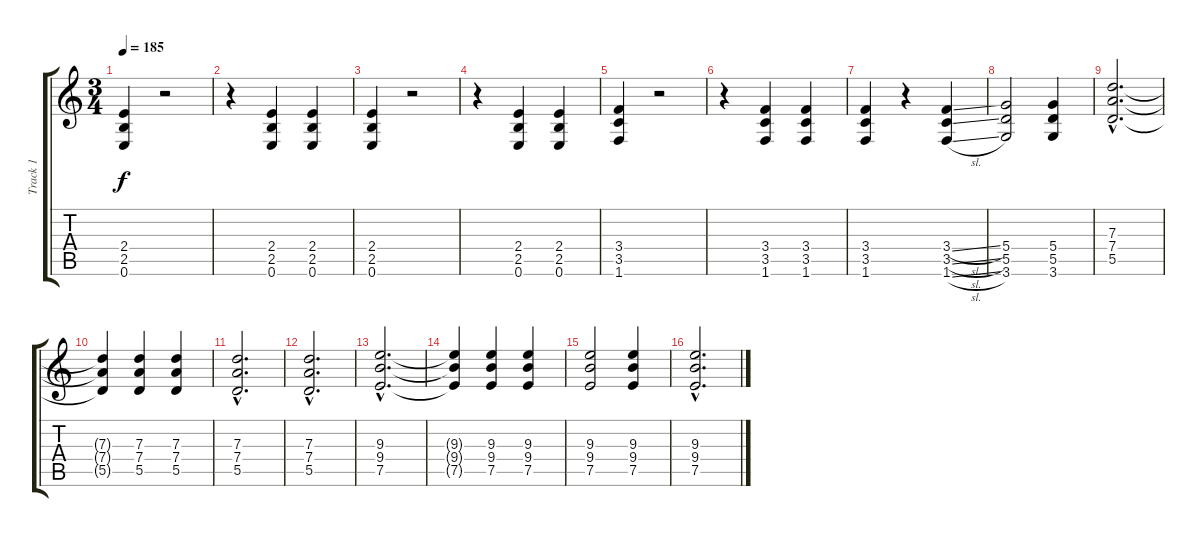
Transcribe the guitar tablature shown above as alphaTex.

\track ("Track 1" "Track 1") {instrument distortionguitar}
\staff {score tabs}
\tuning (E4 B3 G3 D3 A2 E2) {hide}
\ts (3 4)
\tempo 185
\clef g2
\ks c
(2.4 2.5 0.6).4{dy f} r.2 |
r.4 (2.4 2.5 0.6).4 (2.4 2.5 0.6).4 |
(2.4 2.5 0.6).4 r.2 |
r.4 (2.4 2.5 0.6).4 (2.4 2.5 0.6).4 |
(3.4 3.5 1.6).4 r.2 |
r.4 (3.4 3.5 1.6).4 (3.4 3.5 1.6).4 |
(3.4 3.5 1.6).4 r.4 (3.4{sl} 3.5{sl} 1.6{sl}).4 |
(5.4 5.5 3.6).2 (5.4 5.5 3.6).4 |
(7.3{hac} 7.4{hac} 5.5{hac}).2{d} |
(7.3{t} 7.4{t} 5.5{t}).4 (7.3 7.4 5.5).4 (7.3 7.4 5.5).4 |
(7.3{hac} 7.4{hac} 5.5{hac}).2{d} |
(7.3{hac} 7.4{hac} 5.5{hac}).2{d} |
(9.3{hac} 9.4{hac} 7.5{hac}).2{d} |
(9.3{t} 9.4{t} 7.5{t}).4 (9.3 9.4 7.5).4 (9.3 9.4 7.5).4 |
(9.3 9.4 7.5).2 (9.3 9.4 7.5).4 |
(9.3{hac} 9.4{hac} 7.5{hac}).2{d}
